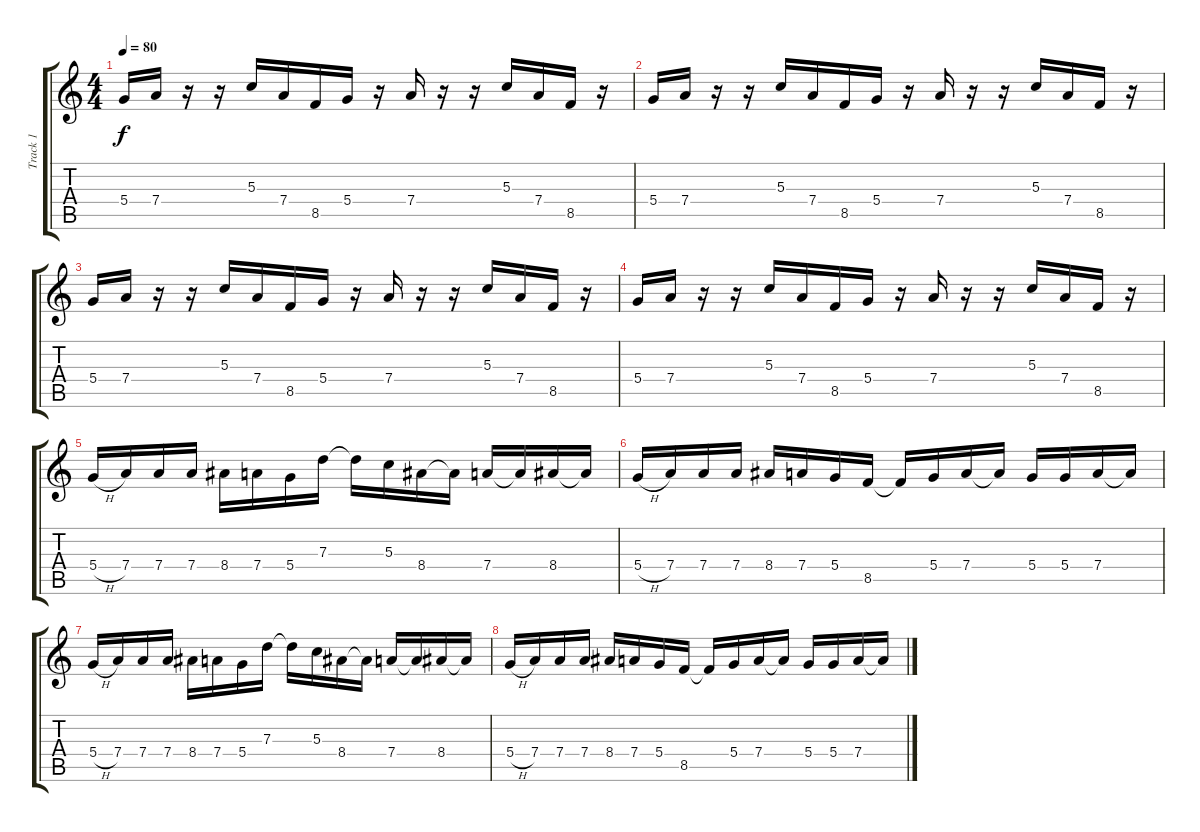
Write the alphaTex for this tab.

\track ("Track 1" "Track 1") {instrument acousticguitarnylon}
\staff {score tabs}
\tuning (E4 B3 G3 D3 A2 E2) {hide}
\ts (4 4)
\tempo 80
\clef g2
\ks c
5.4.16{dy f instrument acousticguitarnylon} 7.4.16 r.16 r.16 5.3.16 7.4.16 8.5.16 5.4.16 r.16 7.4.16 r.16 r.16 5.3.16 7.4.16 8.5.16 r.16 |
5.4.16 7.4.16 r.16 r.16 5.3.16 7.4.16 8.5.16 5.4.16 r.16 7.4.16 r.16 r.16 5.3.16 7.4.16 8.5.16 r.16 |
5.4.16 7.4.16 r.16 r.16 5.3.16 7.4.16 8.5.16 5.4.16 r.16 7.4.16 r.16 r.16 5.3.16 7.4.16 8.5.16 r.16 |
5.4.16 7.4.16 r.16 r.16 5.3.16 7.4.16 8.5.16 5.4.16 r.16 7.4.16 r.16 r.16 5.3.16 7.4.16 8.5.16 r.16 |
5.4{h}.16 7.4.16 7.4.16 7.4.16 8.4.16 7.4.16 5.4.16 7.3.16 7.3{t}.16 5.3.16 8.4.16 8.4{t}.16 7.4.16 7.4{t}.16 8.4.16 8.4{t}.16 |
5.4{h}.16 7.4.16 7.4.16 7.4.16 8.4.16 7.4.16 5.4.16 8.5.16 8.5{t}.16 5.4.16 7.4.16 7.4{t}.16 5.4.16 5.4.16 7.4.16 7.4{t}.16 |
5.4{h}.16 7.4.16 7.4.16 7.4.16 8.4.16 7.4.16 5.4.16 7.3.16 7.3{t}.16 5.3.16 8.4.16 8.4{t}.16 7.4.16 7.4{t}.16 8.4.16 8.4{t}.16 |
5.4{h}.16 7.4.16 7.4.16 7.4.16 8.4.16 7.4.16 5.4.16 8.5.16 8.5{t}.16 5.4.16 7.4.16 7.4{t}.16 5.4.16 5.4.16 7.4.16 7.4{t}.16
